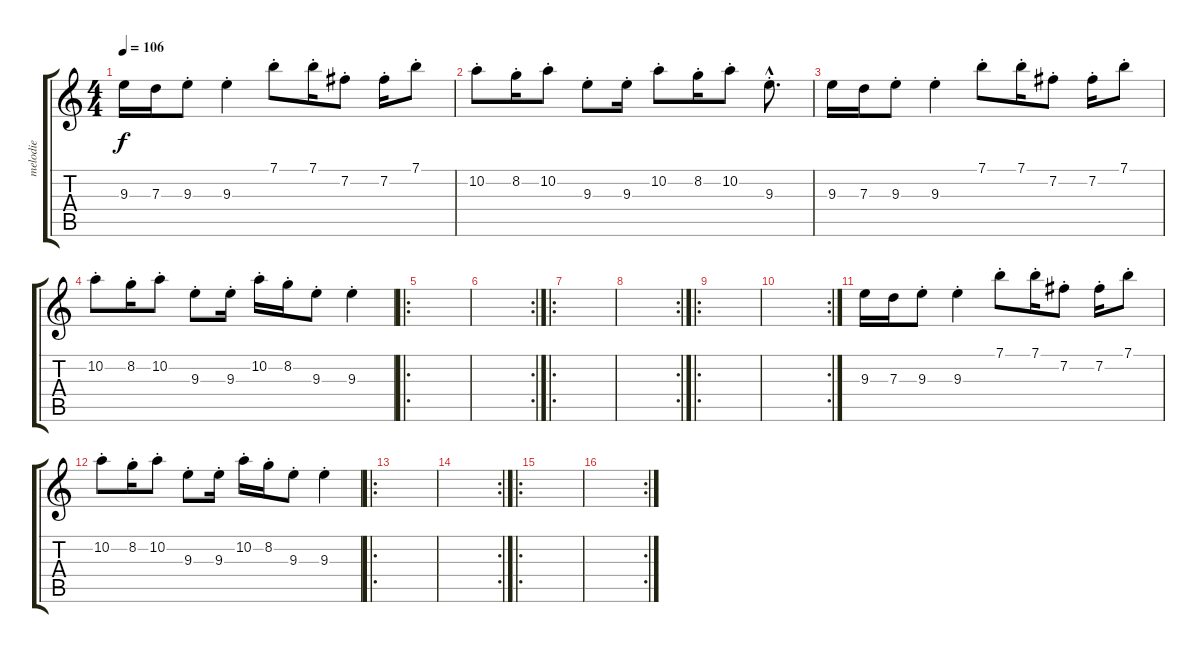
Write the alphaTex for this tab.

\track ("melodie" "melodie") {instrument electricguitarclean}
\staff {score tabs}
\tuning (E4 B3 G3 D3 A2 E2) {hide}
\ts (4 4)
\tempo 106
\clef g2
\ks c
9.3.16{dy f instrument electricguitarclean} 7.3.16 9.3{st}.8 9.3{st}.4 7.1{st}.8 7.1{st}.16 7.2{st}.8 7.2{st}.16 7.1{st}.8 |
10.2{st}.8 8.2{st}.16 10.2{st}.8 9.3{st}.8 9.3{st}.16 10.2{st}.8 8.2{st}.16 10.2{st}.8 9.3{hac st}.8{d} |
9.3.16 7.3.16 9.3{st}.8 9.3{st}.4 7.1{st}.8 7.1{st}.16 7.2{st}.8 7.2{st}.16 7.1{st}.8 |
10.2{st}.8 8.2{st}.16 10.2{st}.8 9.3{st}.8 9.3{st}.16 10.2{st}.16 8.2{st}.16 9.3{st}.8 9.3{st}.4 |
\ro
|
\rc 2
|
\ro
|
\rc 2
|
\ro
|
\rc 2
|
9.3.16 7.3.16 9.3{st}.8 9.3{st}.4 7.1{st}.8 7.1{st}.16 7.2{st}.8 7.2{st}.16 7.1{st}.8 |
10.2{st}.8 8.2{st}.16 10.2{st}.8 9.3{st}.8 9.3{st}.16 10.2{st}.16 8.2{st}.16 9.3{st}.8 9.3{st}.4 |
\ro
|
\rc 2
|
\ro
|
\rc 2
